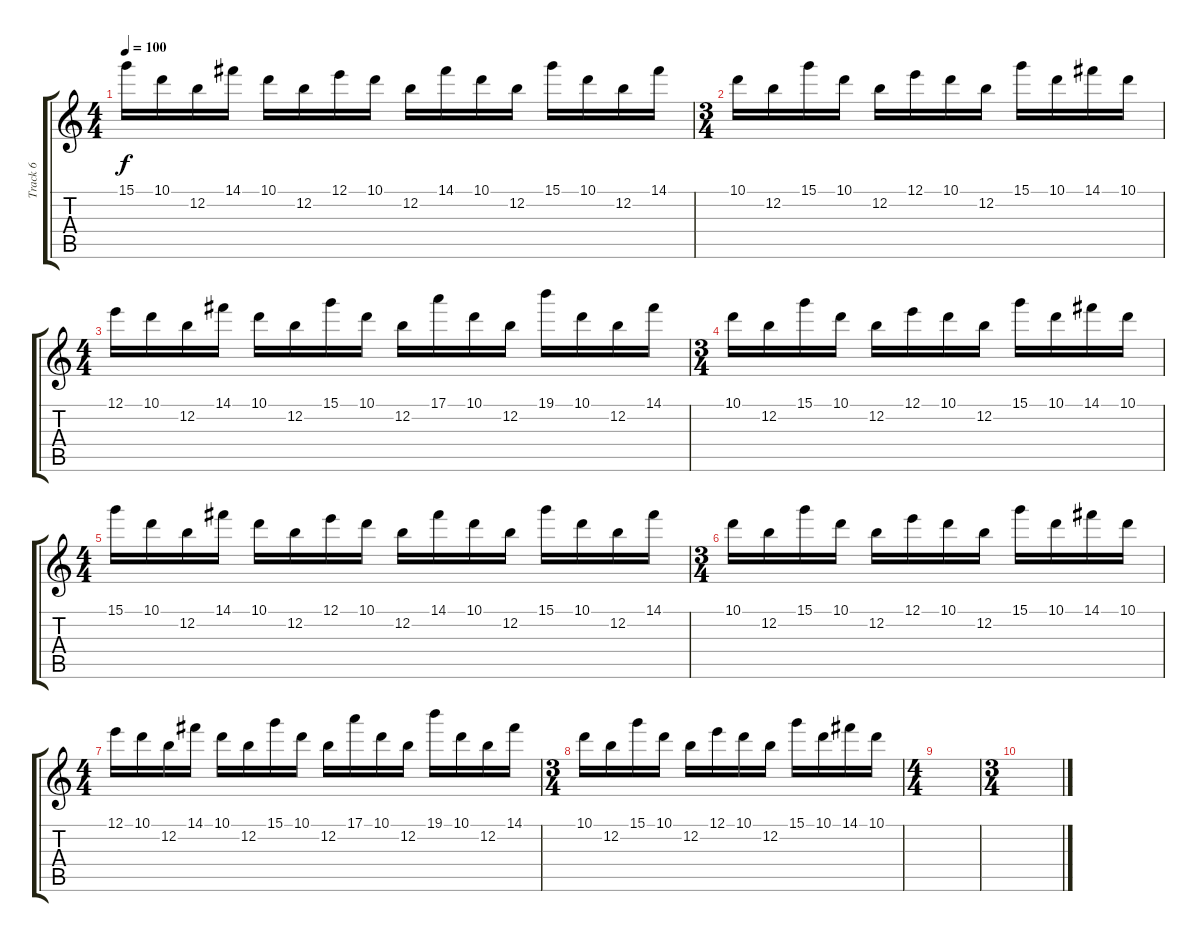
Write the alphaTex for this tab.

\track ("Track 6" "Track 6") {instrument acousticguitarnylon}
\staff {score tabs}
\tuning (E4 B3 G3 D3 A2 E2) {hide}
\ts (4 4)
\tempo 100
\clef g2
\ks c
15.1.16{dy f} 10.1.16 12.2.16 14.1.16 10.1.16 12.2.16 12.1.16 10.1.16 12.2.16 14.1.16 10.1.16 12.2.16 15.1.16 10.1.16 12.2.16 14.1.16 |
\ts (3 4)
10.1.16 12.2.16 15.1.16 10.1.16 12.2.16 12.1.16 10.1.16 12.2.16 15.1.16 10.1.16 14.1.16 10.1.16 |
\ts (4 4)
12.1.16 10.1.16 12.2.16 14.1.16 10.1.16 12.2.16 15.1.16 10.1.16 12.2.16 17.1.16 10.1.16 12.2.16 19.1.16 10.1.16 12.2.16 14.1.16 |
\ts (3 4)
10.1.16 12.2.16 15.1.16 10.1.16 12.2.16 12.1.16 10.1.16 12.2.16 15.1.16 10.1.16 14.1.16 10.1.16 |
\ts (4 4)
15.1.16{volume 5} 10.1.16 12.2.16 14.1.16 10.1.16 12.2.16 12.1.16 10.1.16 12.2.16 14.1.16 10.1.16 12.2.16 15.1.16 10.1.16 12.2.16 14.1.16 |
\ts (3 4)
10.1.16 12.2.16 15.1.16 10.1.16 12.2.16 12.1.16 10.1.16 12.2.16 15.1.16 10.1.16 14.1.16 10.1.16 |
\ts (4 4)
12.1.16{volume 2} 10.1.16 12.2.16 14.1.16 10.1.16 12.2.16 15.1.16 10.1.16 12.2.16 17.1.16 10.1.16 12.2.16 19.1.16 10.1.16 12.2.16 14.1.16 |
\ts (3 4)
10.1.16 12.2.16 15.1.16 10.1.16 12.2.16 12.1.16 10.1.16 12.2.16 15.1.16 10.1.16 14.1.16 10.1.16 |
\ts (4 4)
|
\ts (3 4)
